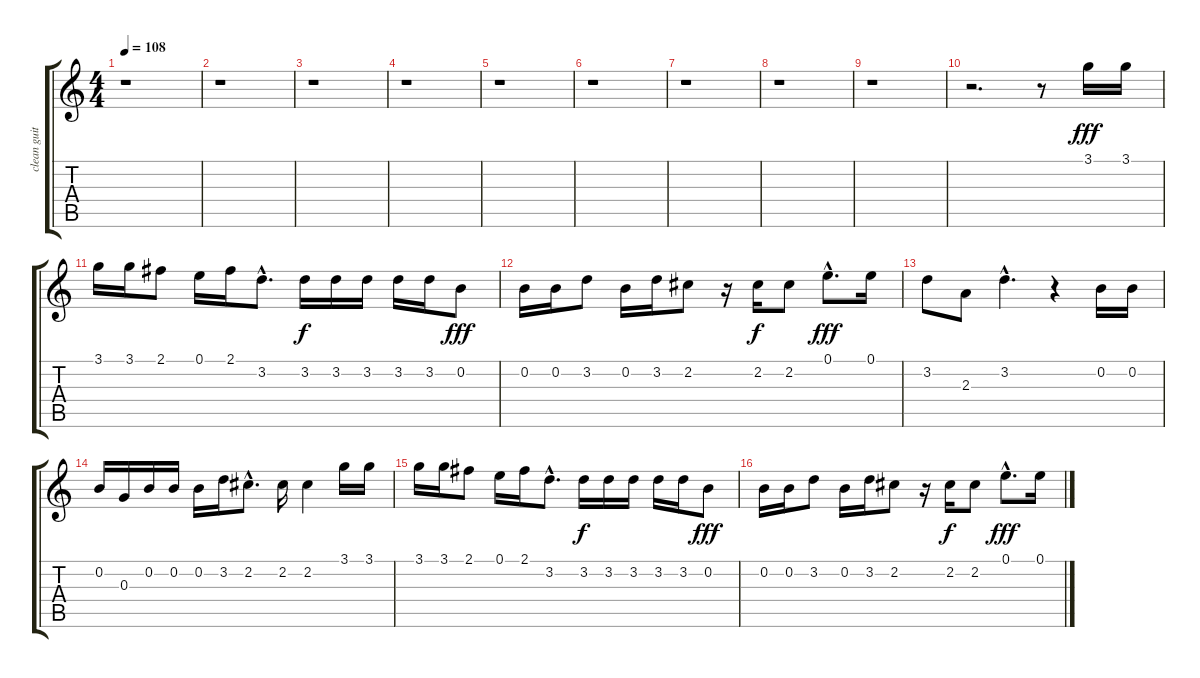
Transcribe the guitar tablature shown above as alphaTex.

\track ("clean guitar" "clean guit") {instrument electricguitarclean}
\staff {score tabs}
\tuning (E4 B3 G3 D3 A2 E2) {hide}
\ts (4 4)
\tempo 108
\clef g2
\ks c
r.1{dy f} |
r.1 |
r.1 |
r.1 |
r.1 |
r.1 |
r.1 |
r.1 |
r.1 |
r.2{d} r.8 3.1.16{dy fff} 3.1.16 |
3.1.16 3.1.16 2.1.8 0.1.16 2.1.16 3.2{hac}.8{d} 3.2.16{dy f} 3.2.16 3.2.16 3.2.16 3.2.16 0.2.8{dy fff} |
0.2.16 0.2.16 3.2.8 0.2.16 3.2.16 2.2.8 r.16 2.2.16{dy f} 2.2.8 0.1{hac}.8{d dy fff} 0.1.16 |
3.2.8 2.3.8 3.2{hac}.4{d} r.4 0.2.16 0.2.16 |
0.2.16 0.3.16 0.2.16 0.2.16 0.2.16 3.2.16 2.2{hac}.8{d} 2.2.16 2.2.4 3.1.16 3.1.16 |
3.1.16 3.1.16 2.1.8 0.1.16 2.1.16 3.2{hac}.8{d} 3.2.16{dy f} 3.2.16 3.2.16 3.2.16 3.2.16 0.2.8{dy fff} |
0.2.16 0.2.16 3.2.8 0.2.16 3.2.16 2.2.8 r.16 2.2.16{dy f} 2.2.8 0.1{hac}.8{d dy fff} 0.1.16
